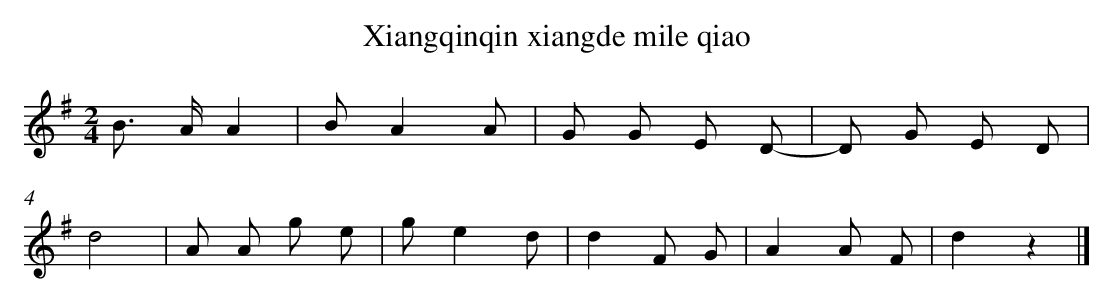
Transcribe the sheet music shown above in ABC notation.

X:1
T: Xiangqinqin xiangde mile qiao
L: 1/8
M: 2/4
K: G
B> AA2 [I:setbarnb 1]|
BA2A |
G G E D- |
D G E D |
d4 |
A A g e |
ge2d |
d2F G |
A2A F |
d2z2 |]
